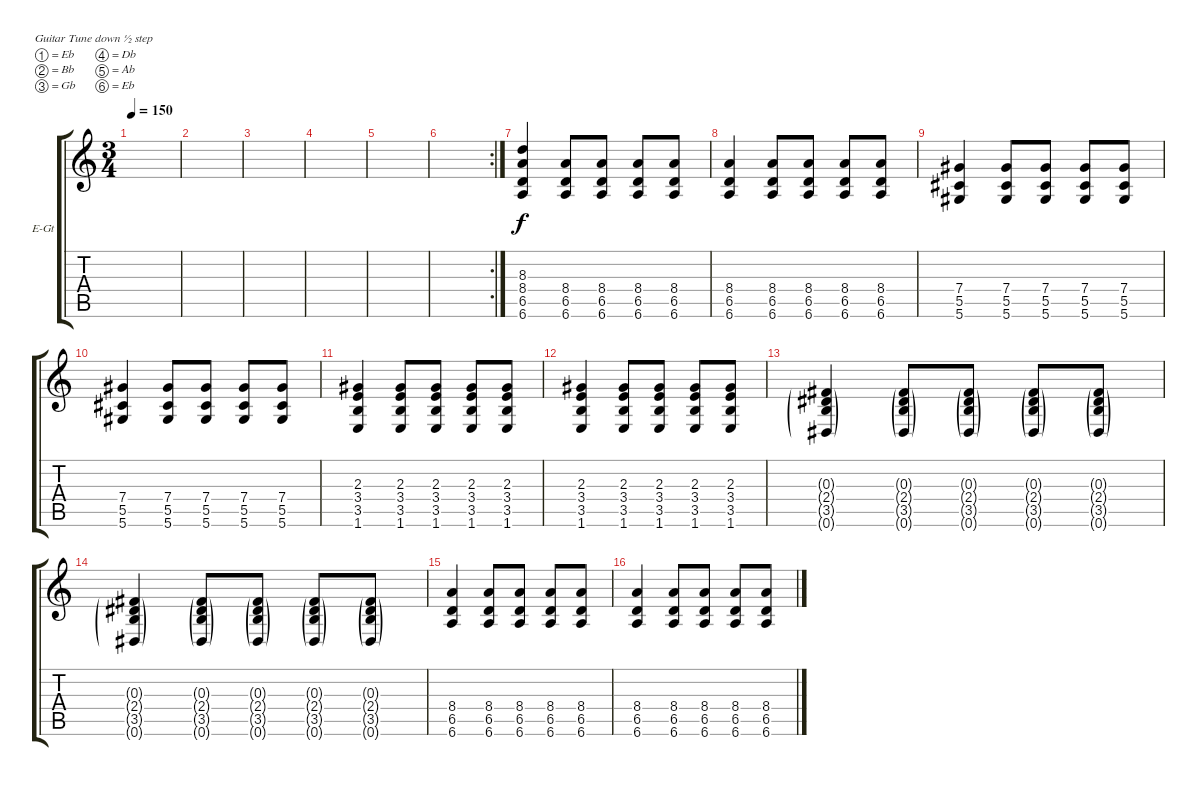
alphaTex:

\defaultSystemsLayout 4
\bracketExtendMode groupsimilarinstruments
\firstSystemTrackNameOrientation horizontal
\otherSystemsTrackNameOrientation horizontal
\track ("Mark distorition" "E-Gt") {mute instrument distortionguitar}
\staff {score tabs}
\tuning (Eb4 Bb3 Gb3 Db3 Ab2 Eb2)
\ts (3 4)
\tempo 150
\clef g2
\ks c
|
|
|
|
|
\rc 2
|
(6.6 6.5 8.4 8.3).4 (6.6 6.5 8.4).8 (6.6 6.5 8.4).8 (6.6 6.5 8.4).8 (6.6 6.5 8.4).8 |
(6.6 6.5 8.4).4 (6.6 6.5 8.4).8 (6.6 6.5 8.4).8 (6.6 6.5 8.4).8 (6.6 6.5 8.4).8 |
(5.6 5.5 7.4).4 (5.6 5.5 7.4).8 (5.6 5.5 7.4).8 (5.6 5.5 7.4).8 (5.6 5.5 7.4).8 |
(5.6 5.5 7.4).4 (5.6 5.5 7.4).8 (5.6 5.5 7.4).8 (5.6 5.5 7.4).8 (5.6 5.5 7.4).8 |
(1.6 3.5 3.4 2.3).4 (1.6 3.5 3.4 2.3).8 (1.6 3.5 3.4 2.3).8 (1.6 3.5 3.4 2.3).8 (1.6 3.5 3.4 2.3).8 |
(1.6 3.5 3.4 2.3).4 (1.6 3.5 3.4 2.3).8 (1.6 3.5 3.4 2.3).8 (1.6 3.5 3.4 2.3).8 (1.6 3.5 3.4 2.3).8 |
(0.6{g} 3.5{g} 2.4{g} 0.3{g}).4 (0.6{g} 3.5{g} 2.4{g} 0.3{g}).8 (0.6{g} 3.5{g} 2.4{g} 0.3{g}).8 (0.6{g} 3.5{g} 2.4{g} 0.3{g}).8 (0.6{g} 3.5{g} 2.4{g} 0.3{g}).8 |
(0.6{g} 3.5{g} 2.4{g} 0.3{g}).4 (0.6{g} 3.5{g} 2.4{g} 0.3{g}).8 (0.6{g} 3.5{g} 2.4{g} 0.3{g}).8 (0.6{g} 3.5{g} 2.4{g} 0.3{g}).8 (0.6{g} 3.5{g} 2.4{g} 0.3{g}).8 |
(6.6 6.5 8.4).4 (6.6 6.5 8.4).8 (6.6 6.5 8.4).8 (6.6 6.5 8.4).8 (6.6 6.5 8.4).8 |
(6.6 6.5 8.4).4 (6.6 6.5 8.4).8 (6.6 6.5 8.4).8 (6.6 6.5 8.4).8 (6.6 6.5 8.4).8
